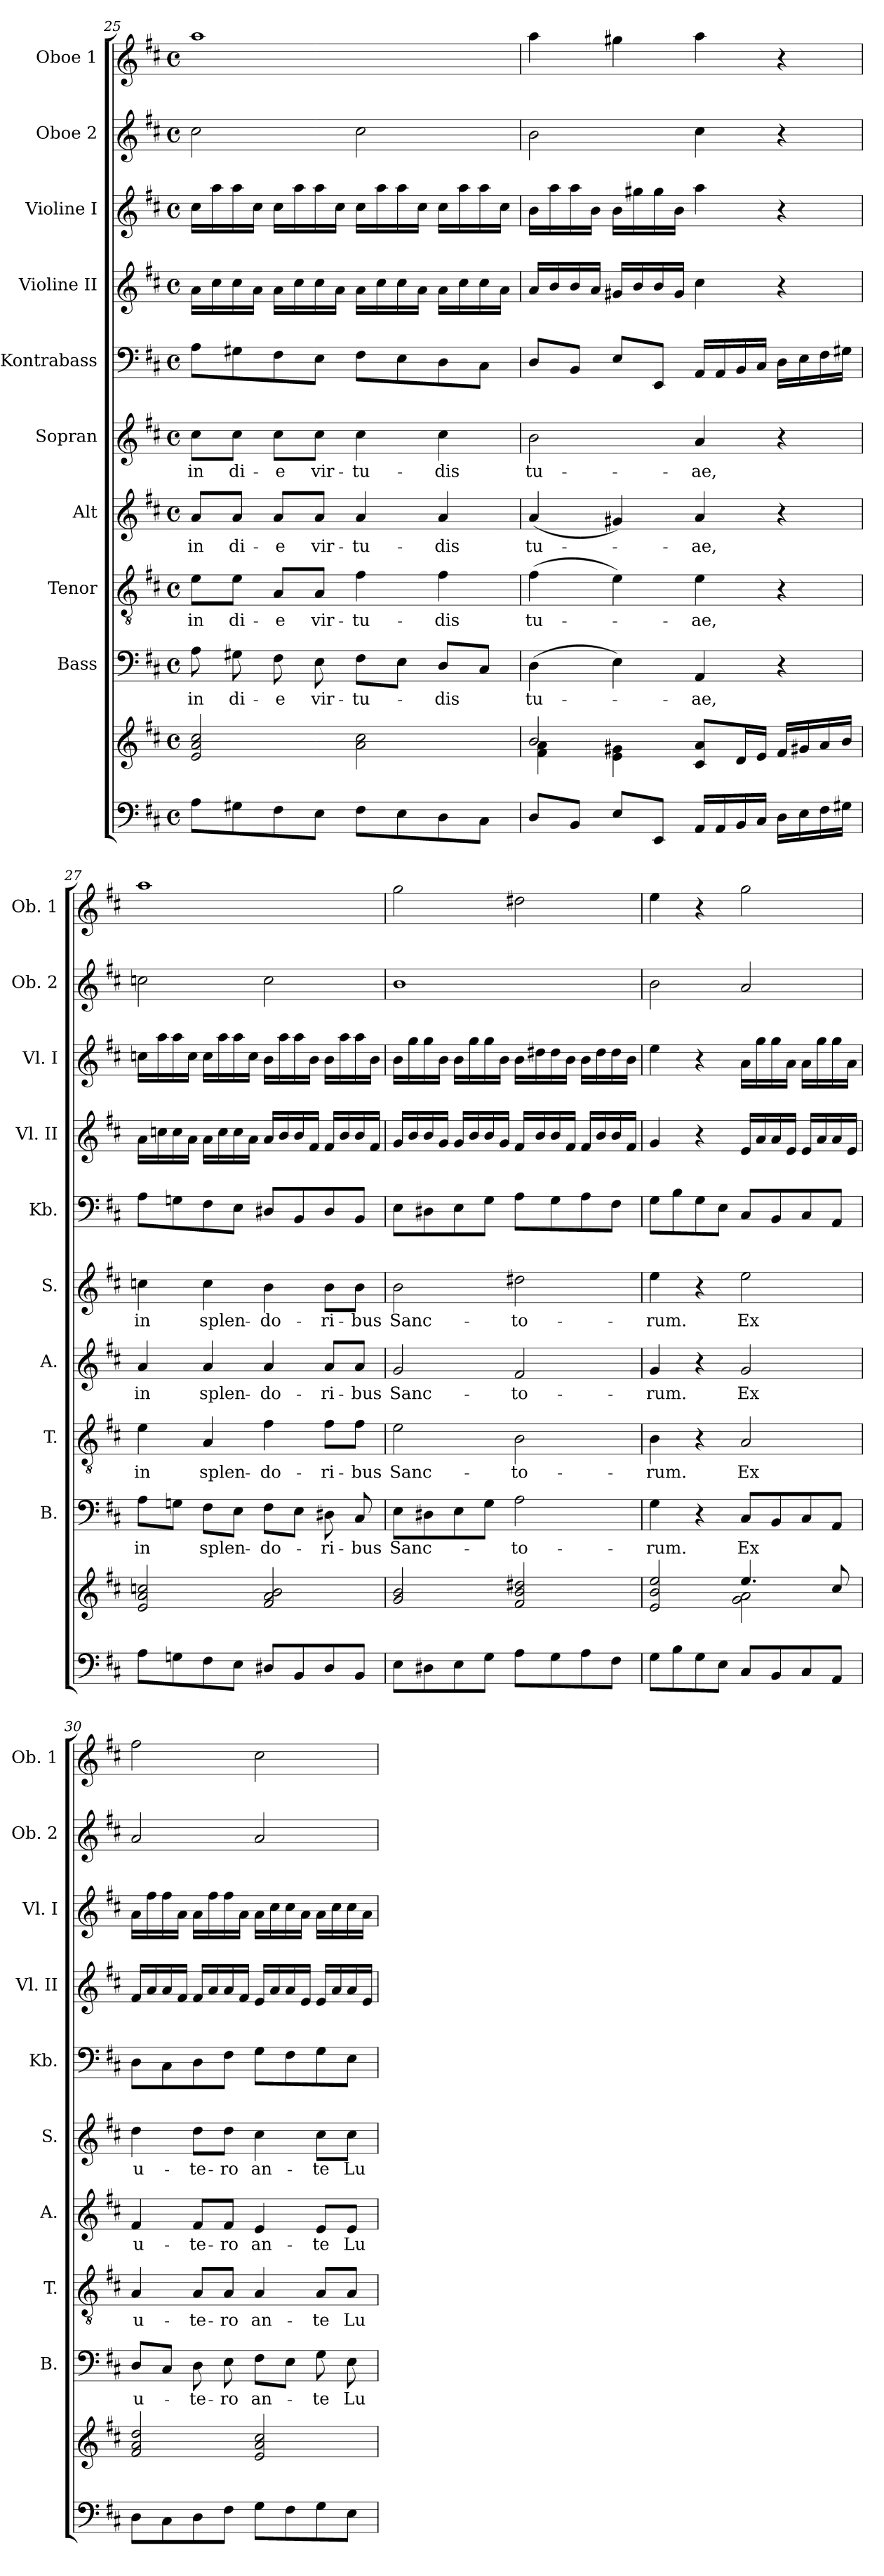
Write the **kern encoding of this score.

**kern	**kern	**kern	**text	**kern	**text	**kern	**text	**kern	**text	**kern	**kern	**kern	**kern	**kern
*part10	*part10	*part9	*part9	*part8	*part8	*part7	*part7	*part6	*part6	*part5	*part4	*part3	*part2	*part1
*staff11	*staff10	*staff9	*staff9	*staff8	*staff8	*staff7	*staff7	*staff6	*staff6	*staff5	*staff4	*staff3	*staff2	*staff1
*	*	*I"Bass	*	*I"Tenor	*	*I"Alt	*	*I"Sopran	*	*I"Kontrabass	*I"Violine II	*I"Violine I	*I"Oboe 2	*I"Oboe 1
*	*	*I'B.	*	*I'T.	*	*I'A.	*	*I'S.	*	*I'Kb.	*I'Vl. II	*I'Vl. I	*I'Ob. 2	*I'Ob. 1
*clefF4	*clefG2	*clefF4	*	*clefGv2	*	*clefG2	*	*clefG2	*	*clefF4	*clefG2	*clefG2	*clefG2	*clefG2
*	*	*	*	*	*	*	*	*	*	*ITrd7c12	*	*	*	*
*k[f#c#]	*k[f#c#]	*k[f#c#]	*	*k[f#c#]	*	*k[f#c#]	*	*k[f#c#]	*	*k[f#c#]	*k[f#c#]	*k[f#c#]	*k[f#c#]	*k[f#c#]
*D:	*D:	*D:	*	*D:	*	*D:	*	*D:	*	*D:	*D:	*D:	*D:	*D:
*M4/4	*M4/4	*M4/4	*	*M4/4	*	*M4/4	*	*M4/4	*	*M4/4	*M4/4	*M4/4	*M4/4	*M4/4
*met(c)	*met(c)	*met(c)	*	*met(c)	*	*met(c)	*	*met(c)	*	*met(c)	*met(c)	*met(c)	*met(c)	*met(c)
=25	=25	=25	=25	=25	=25	=25	=25	=25	=25	=25	=25	=25	=25	=25
!	!	!	!LO:LY:b	!	!LO:LY:b	!	!LO:LY:b	!	!LO:LY:b	!	!	!	!	!
8A\L	2e/ 2a/ 2cc#/	8A\	in	8e\L	in	8a/L	in	8cc#\L	in	8AA\L	16a\LL	16cc#\LL	2cc#\	1aa
.	.	.	.	.	.	.	.	.	.	.	16cc#\	16aa\	.	.
!	!	!	!LO:LY:b	!	!LO:LY:b	!	!LO:LY:b	!	!LO:LY:b	!	!	!	!	!
8G#X\	.	8G#X\	di-	8e\J	di-	8a/J	di-	8cc#\J	di-	8GG#X\	16cc#\	16aa\	.	.
.	.	.	.	.	.	.	.	.	.	.	16a\JJ	16cc#\JJ	.	.
!	!	!	!LO:LY:b	!	!LO:LY:b	!	!LO:LY:b	!	!LO:LY:b	!	!	!	!	!
8F#\	.	8F#\	-e	8A/L	-e	8a/L	-e	8cc#\L	-e	8FF#\	16a\LL	16cc#\LL	.	.
.	.	.	.	.	.	.	.	.	.	.	16cc#\	16aa\	.	.
!	!	!	!LO:LY:b	!	!LO:LY:b	!	!LO:LY:b	!	!LO:LY:b	!	!	!	!	!
8E\J	.	8E\	vir-	8A/J	vir-	8a/J	vir-	8cc#\J	vir-	8EE\J	16cc#\	16aa\	.	.
.	.	.	.	.	.	.	.	.	.	.	16a\JJ	16cc#\JJ	.	.
!	!	!	!LO:LY:b	!	!LO:LY:b	!	!LO:LY:b	!	!LO:LY:b	!	!	!	!	!
8F#\L	2a\ 2cc#\	8F#\L	-tu-	4f#\	-tu-	4a/	-tu-	4cc#\	-tu-	8FF#\L	16a\LL	16cc#\LL	2cc#\	.
.	.	.	.	.	.	.	.	.	.	.	16cc#\	16aa\	.	.
8E\	.	8E\J	.	.	.	.	.	.	.	8EE\	16cc#\	16aa\	.	.
.	.	.	.	.	.	.	.	.	.	.	16a\JJ	16cc#\JJ	.	.
!	!	!	!LO:LY:b	!	!LO:LY:b	!	!LO:LY:b	!	!LO:LY:b	!	!	!	!	!
8D\	.	8D/L	-dis	4f#\	-dis	4a/	-dis	4cc#\	-dis	8DD\	16a\LL	16cc#\LL	.	.
.	.	.	.	.	.	.	.	.	.	.	16cc#\	16aa\	.	.
8C#\J	.	8C#/J	.	.	.	.	.	.	.	8CC#\J	16cc#\	16aa\	.	.
.	.	.	.	.	.	.	.	.	.	.	16a\JJ	16cc#\JJ	.	.
!!LO:PB:g=z
=26	=26	=26	=26	=26	=26	=26	=26	=26	=26	=26	=26	=26	=26	=26
*	*^	*	*	*	*	*	*	*	*	*	*	*	*	*
!	!	!	!	!LO:LY:b	!	!LO:LY:b	!	!LO:LY:b	!	!LO:LY:b	!	!	!	!	!
8D/L	2b/	4f#\ 4a\	(>4D\	tu-	(>4f#\	tu-	(<4a/	tu-	2b\	tu-	8DD/L	16a/LL	16b\LL	2b\	4aa\
.	.	.	.	.	.	.	.	.	.	.	.	16b/	16aa\	.	.
8BB/J	.	.	.	.	.	.	.	.	.	.	8BBB/J	16b/	16aa\	.	.
.	.	.	.	.	.	.	.	.	.	.	.	16a/JJ	16b\JJ	.	.
8E/L	.	4e\ 4g#X\	4E\)	.	4e\)	.	4g#X/)	.	.	.	8EE/L	16g#X/LL	16b\LL	.	4gg#X\
.	.	.	.	.	.	.	.	.	.	.	.	16b/	16gg#X\	.	.
8EE/J	.	.	.	.	.	.	.	.	.	.	8EEE/J	16b/	16gg#\	.	.
.	.	.	.	.	.	.	.	.	.	.	.	16g#/JJ	16b\JJ	.	.
!	!	!	!	!LO:LY:b	!	!LO:LY:b	!	!LO:LY:b	!	!LO:LY:b	!	!	!	!	!
16AA/LL	8c#/ 8a/L	2ryy	4AA/	-ae,	4e\	-ae,	4a/	-ae,	4a/	-ae,	16AAA/LL	4cc#\	4aa\	4cc#\	4aa\
16AA/	.	.	.	.	.	.	.	.	.	.	16AAA/	.	.	.	.
16BB/	16d/L	.	.	.	.	.	.	.	.	.	16BBB/	.	.	.	.
16C#/JJ	16e/JJ	.	.	.	.	.	.	.	.	.	16CC#/JJ	.	.	.	.
16D\LL	16f#/LL	.	4r	.	4r	.	4r	.	4r	.	16DD\LL	4r	4r	4r	4r
16E\	16g#X/	.	.	.	.	.	.	.	.	.	16EE\	.	.	.	.
16F#\	16a/	.	.	.	.	.	.	.	.	.	16FF#\	.	.	.	.
16G#X\JJ	16b/JJ	.	.	.	.	.	.	.	.	.	16GG#X\JJ	.	.	.	.
*	*v	*v	*	*	*	*	*	*	*	*	*	*	*	*	*
=27	=27	=27	=27	=27	=27	=27	=27	=27	=27	=27	=27	=27	=27	=27
!	!	!	!LO:LY:b	!	!LO:LY:b	!	!LO:LY:b	!	!LO:LY:b	!	!	!	!	!
8A\L	2e/ 2a/ 2ccn/	8A\L	in	4e\	in	4a/	in	4ccn\	in	8AA\L	16a\LL	16ccn\LL	2ccn\	1aa
.	.	.	.	.	.	.	.	.	.	.	16ccn\	16aa\	.	.
8Gn\	.	8Gn\J	.	.	.	.	.	.	.	8GGn\	16cc\	16aa\	.	.
.	.	.	.	.	.	.	.	.	.	.	16a\JJ	16cc\JJ	.	.
!	!	!	!LO:LY:b	!	!LO:LY:b	!	!LO:LY:b	!	!LO:LY:b	!	!	!	!	!
8F#\	.	8F#\L	splen-	4A/	splen-	4a/	splen-	4cc\	splen-	8FF#\	16a\LL	16cc\LL	.	.
.	.	.	.	.	.	.	.	.	.	.	16cc\	16aa\	.	.
8E\J	.	8E\J	.	.	.	.	.	.	.	8EE\J	16cc\	16aa\	.	.
.	.	.	.	.	.	.	.	.	.	.	16a\JJ	16cc\JJ	.	.
!	!	!	!LO:LY:b	!	!LO:LY:b	!	!LO:LY:b	!	!LO:LY:b	!	!	!	!	!
8D#X/L	2f#/ 2a/ 2b/	8F#\L	-do-	4f#\	-do-	4a/	-do-	4b\	-do-	8DD#X/L	16a/LL	16b\LL	2cc\	.
.	.	.	.	.	.	.	.	.	.	.	16b/	16aa\	.	.
8BB/	.	8E\J	.	.	.	.	.	.	.	8BBB/	16b/	16aa\	.	.
.	.	.	.	.	.	.	.	.	.	.	16f#/JJ	16b\JJ	.	.
!	!	!	!LO:LY:b	!	!LO:LY:b	!	!LO:LY:b	!	!LO:LY:b	!	!	!	!	!
8D#/	.	8D#X\	-ri-	8f#\L	-ri-	8a/L	-ri-	8b\L	-ri-	8DD#/	16f#/LL	16b\LL	.	.
.	.	.	.	.	.	.	.	.	.	.	16b/	16aa\	.	.
!	!	!	!LO:LY:b	!	!LO:LY:b	!	!LO:LY:b	!	!LO:LY:b	!	!	!	!	!
8BB/J	.	8C#/	-bus	8f#\J	-bus	8a/J	-bus	8b\J	-bus	8BBB/J	16b/	16aa\	.	.
.	.	.	.	.	.	.	.	.	.	.	16f#/JJ	16b\JJ	.	.
!!LO:PB:g=z
=28	=28	=28	=28	=28	=28	=28	=28	=28	=28	=28	=28	=28	=28	=28
!	!	!	!LO:LY:b	!	!LO:LY:b	!	!LO:LY:b	!	!LO:LY:b	!	!	!	!	!
8E\L	2g/ 2b/	8E\L	Sanc-	2e\	Sanc-	2g/	Sanc-	2b\	Sanc-	8EE\L	16g/LL	16b\LL	1b	2gg\
.	.	.	.	.	.	.	.	.	.	.	16b/	16gg\	.	.
8D#X\	.	8D#X\	.	.	.	.	.	.	.	8DD#X\	16b/	16gg\	.	.
.	.	.	.	.	.	.	.	.	.	.	16g/JJ	16b\JJ	.	.
8E\	.	8E\	.	.	.	.	.	.	.	8EE\	16g/LL	16b\LL	.	.
.	.	.	.	.	.	.	.	.	.	.	16b/	16gg\	.	.
8G\J	.	8G\J	.	.	.	.	.	.	.	8GG\J	16b/	16gg\	.	.
.	.	.	.	.	.	.	.	.	.	.	16g/JJ	16b\JJ	.	.
!	!	!	!LO:LY:b	!	!LO:LY:b	!	!LO:LY:b	!	!LO:LY:b	!	!	!	!	!
8A\L	2f#/ 2b/ 2dd#X/	2A\	-to-	2B\	-to-	2f#/	-to-	2dd#X\	-to-	8AA\L	16f#/LL	16b\LL	.	2dd#X\
.	.	.	.	.	.	.	.	.	.	.	16b/	16dd#X\	.	.
8G\	.	.	.	.	.	.	.	.	.	8GG\	16b/	16dd#\	.	.
.	.	.	.	.	.	.	.	.	.	.	16f#/JJ	16b\JJ	.	.
8A\	.	.	.	.	.	.	.	.	.	8AA\	16f#/LL	16b\LL	.	.
.	.	.	.	.	.	.	.	.	.	.	16b/	16dd#\	.	.
8F#\J	.	.	.	.	.	.	.	.	.	8FF#\J	16b/	16dd#\	.	.
.	.	.	.	.	.	.	.	.	.	.	16f#/JJ	16b\JJ	.	.
=29	=29	=29	=29	=29	=29	=29	=29	=29	=29	=29	=29	=29	=29	=29
*	*^	*	*	*	*	*	*	*	*	*	*	*	*	*
!	!	!	!	!LO:LY:b	!	!LO:LY:b	!	!LO:LY:b	!	!LO:LY:b	!	!	!	!	!
8G\L	2e/ 2b/ 2ee/	2ryy	4G\	-rum.	4B\	-rum.	4g/	-rum.	4ee\	-rum.	8GG\L	4g/	4ee\	2b\	4ee\
8B\	.	.	.	.	.	.	.	.	.	.	8BB\	.	.	.	.
8G\	.	.	4r	.	4r	.	4r	.	4r	.	8GG\	4r	4r	.	4r
8E\J	.	.	.	.	.	.	.	.	.	.	8EE\J	.	.	.	.
!	!	!	!	!LO:LY:b	!	!LO:LY:b	!	!LO:LY:b	!	!LO:LY:b	!	!	!	!	!
8C#/L	4.ee/	2g\ 2a\	8C#/L	Ex	2A/	Ex	2g/	Ex	2ee\	Ex	8CC#/L	16e/LL	16a\LL	2a/	2gg\
.	.	.	.	.	.	.	.	.	.	.	.	16a/	16gg\	.	.
8BB/	.	.	8BB/	.	.	.	.	.	.	.	8BBB/	16a/	16gg\	.	.
.	.	.	.	.	.	.	.	.	.	.	.	16e/JJ	16a\JJ	.	.
8C#/	.	.	8C#/	.	.	.	.	.	.	.	8CC#/	16e/LL	16a\LL	.	.
.	.	.	.	.	.	.	.	.	.	.	.	16a/	16gg\	.	.
8AA/J	8cc#/	.	8AA/J	.	.	.	.	.	.	.	8AAA/J	16a/	16gg\	.	.
.	.	.	.	.	.	.	.	.	.	.	.	16e/JJ	16a\JJ	.	.
*	*v	*v	*	*	*	*	*	*	*	*	*	*	*	*	*
=30	=30	=30	=30	=30	=30	=30	=30	=30	=30	=30	=30	=30	=30	=30
!	!	!	!LO:LY:b	!	!LO:LY:b	!	!LO:LY:b	!	!LO:LY:b	!	!	!	!	!
8D\L	2f#/ 2a/ 2dd/	8D/L	u-	4A/	u-	4f#/	u-	4dd\	u-	8DD\L	16f#/LL	16a\LL	2a/	2ff#\
.	.	.	.	.	.	.	.	.	.	.	16a/	16ff#\	.	.
8C#\	.	8C#/J	.	.	.	.	.	.	.	8CC#\	16a/	16ff#\	.	.
.	.	.	.	.	.	.	.	.	.	.	16f#/JJ	16a\JJ	.	.
!	!	!	!LO:LY:b	!	!LO:LY:b	!	!LO:LY:b	!	!LO:LY:b	!	!	!	!	!
8D\	.	8D\	-te-	8A/L	-te-	8f#/L	-te-	8dd\L	-te-	8DD\	16f#/LL	16a\LL	.	.
.	.	.	.	.	.	.	.	.	.	.	16a/	16ff#\	.	.
!	!	!	!LO:LY:b	!	!LO:LY:b	!	!LO:LY:b	!	!LO:LY:b	!	!	!	!	!
8F#\J	.	8E\	-ro	8A/J	-ro	8f#/J	-ro	8dd\J	-ro	8FF#\J	16a/	16ff#\	.	.
.	.	.	.	.	.	.	.	.	.	.	16f#/JJ	16a\JJ	.	.
!	!	!	!LO:LY:b	!	!LO:LY:b	!	!LO:LY:b	!	!LO:LY:b	!	!	!	!	!
8G\L	2e/ 2a/ 2cc#/	8F#\L	an-	4A/	an-	4e/	an-	4cc#\	an-	8GG\L	16e/LL	16a\LL	2a/	2cc#\
.	.	.	.	.	.	.	.	.	.	.	16a/	16cc#\	.	.
8F#\	.	8E\J	.	.	.	.	.	.	.	8FF#\	16a/	16cc#\	.	.
.	.	.	.	.	.	.	.	.	.	.	16e/JJ	16a\JJ	.	.
!	!	!	!LO:LY:b	!	!LO:LY:b	!	!LO:LY:b	!	!LO:LY:b	!	!	!	!	!
8G\	.	8G\	-te	8A/L	-te	8e/L	-te	8cc#\L	-te	8GG\	16e/LL	16a\LL	.	.
.	.	.	.	.	.	.	.	.	.	.	16a/	16cc#\	.	.
!	!	!	!LO:LY:b	!	!LO:LY:b	!	!LO:LY:b	!	!LO:LY:b	!	!	!	!	!
8E\J	.	8E\	Lu-	8A/J	Lu-	8e/J	Lu-	8cc#\J	Lu-	8EE\J	16a/	16cc#\	.	.
.	.	.	.	.	.	.	.	.	.	.	16e/JJ	16a\JJ	.	.
=	=	=	=	=	=	=	=	=	=	=	=	=	=	=
*-	*-	*-	*-	*-	*-	*-	*-	*-	*-	*-	*-	*-	*-	*-
